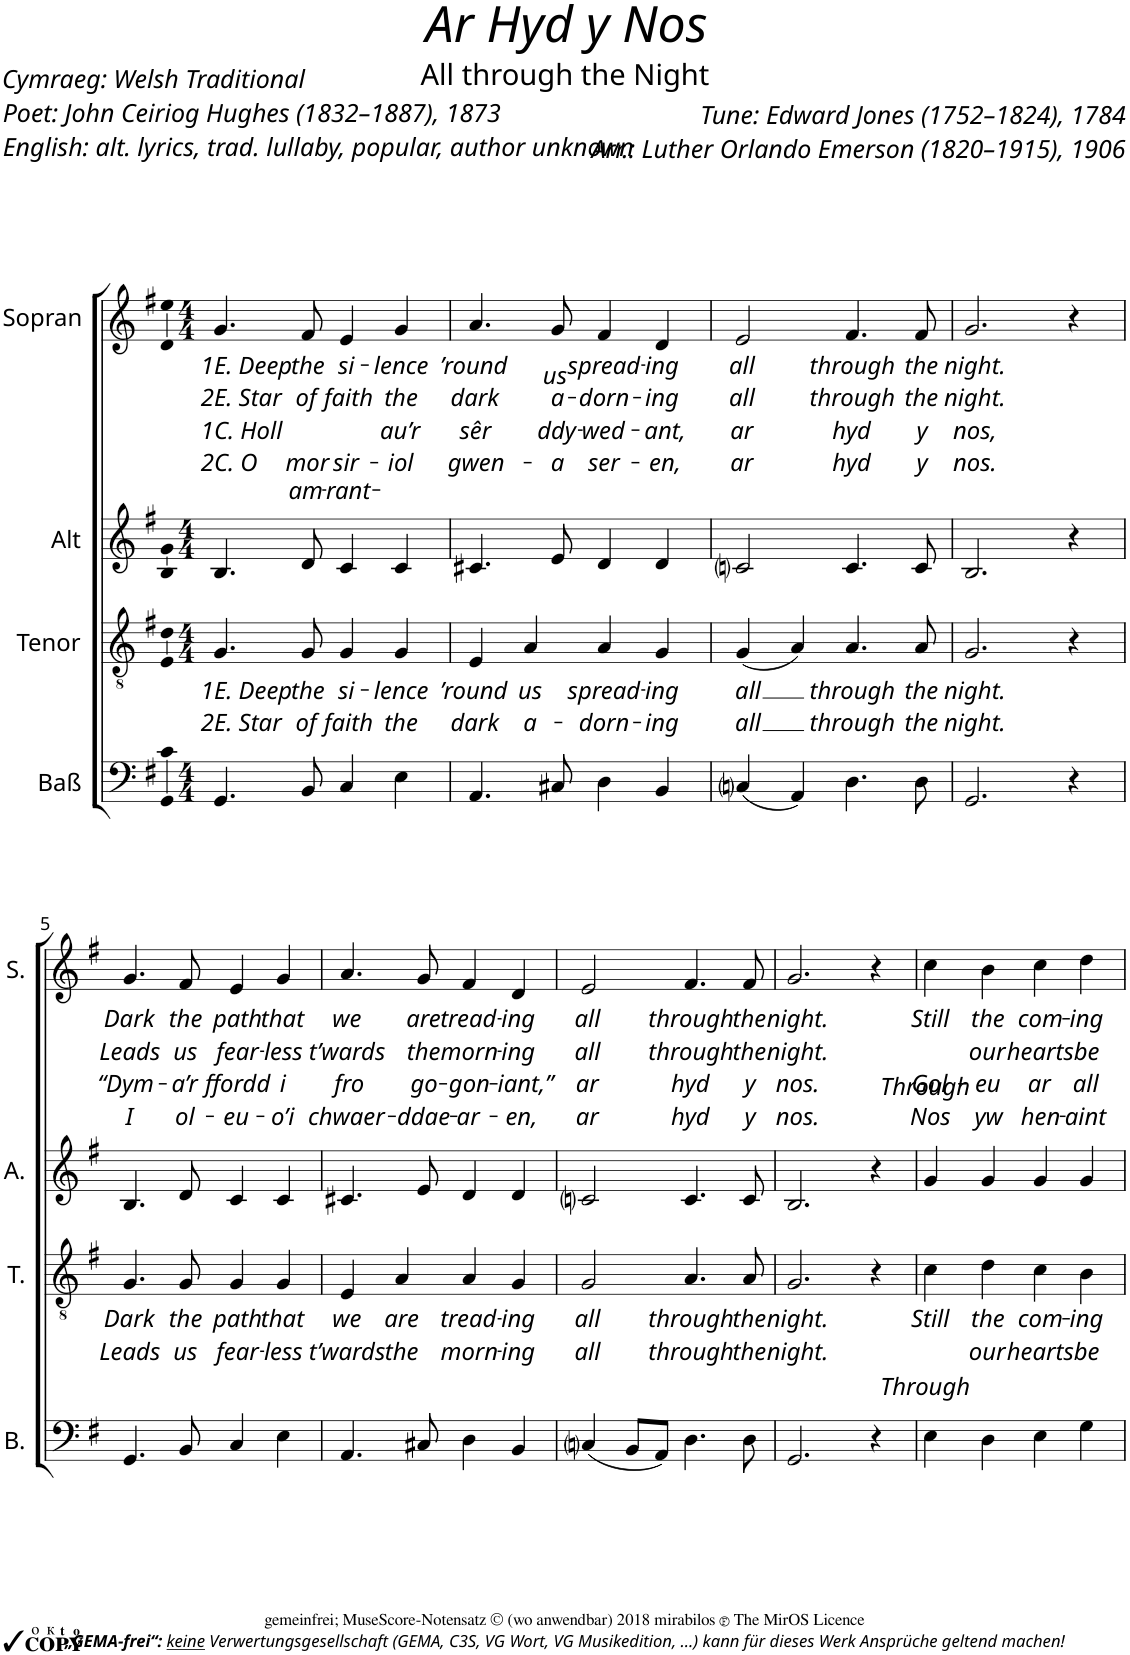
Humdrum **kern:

**kern	**kern	**text	**text	**kern	**kern	**text	**text	**text	**text
*part4	*part3	*part3	*part3	*part2	*part1	*part1	*part1	*part1	*part1
*staff4	*staff3	*staff3	*staff3	*staff2	*staff1	*staff1	*staff1	*staff1	*staff1
*I"Baß	*I"Tenor	*	*	*I"Alt	*I"Sopran	*	*	*	*
*I'B.	*I'T.	*	*	*I'A.	*I'S.	*	*	*	*
*clefF4	*clefGv2	*	*	*clefG2	*clefG2	*	*	*	*
*k[f#]	*k[f#]	*	*	*k[f#]	*k[f#]	*	*	*	*
*M4/4	*M4/4	*	*	*M4/4	*M4/4	*	*	*	*
=1	=1	=1	=1	=1	=1	=1	=1	=1	=1
!	!	!LO:LY:b	!LO:LY:b	!	!	!LO:LY:b	!LO:LY:b	!LO:LY:b	!LO:LY:b
4.GG/	4.G/	1E. Deep	2E. Star	4.B/	4.g/	1E. Deep	2E. Star	1C. Holl	2C. O
!	!	!LO:LY:b	!LO:LY:b	!	!	!LO:LY:b	!LO:LY:b	!LO:LY:b	!LO:LY:b
8BB/	8G/	the	of	8d/	8f#/	the	of	am-	mor
!	!	!LO:LY:b	!LO:LY:b	!	!	!LO:LY:b	!LO:LY:b	!LO:LY:b	!LO:LY:b
4C/	4G/	si-	faith	4c/	4e/	si-	faith	-rant-	sir-
!	!	!LO:LY:b	!LO:LY:b	!	!	!LO:LY:b	!LO:LY:b	!LO:LY:b	!LO:LY:b
4E\	4G/	-lence	the	4c/	4g/	-lence	the	-au’r	-iol
=2	=2	=2	=2	=2	=2	=2	=2	=2	=2
!	!	!LO:LY:b	!LO:LY:b	!	!	!LO:LY:b	!LO:LY:b	!LO:LY:b	!LO:LY:b
4.AA/	4E/	’round	dark	4.c#X/	4.a/	’round	dark	sêr	gwen-
!	!	!LO:LY:b	!LO:LY:b	!	!	!	!	!	!
.	4A/	us	a-	.	.	.	.	.	.
!	!	!	!	!	!	!LO:LY:b	!LO:LY:b	!LO:LY:b	!LO:LY:b
8C#X/	.	.	.	8e/	8g/	us	a-	ddy-	-a
!	!	!LO:LY:b	!LO:LY:b	!	!	!LO:LY:b	!LO:LY:b	!LO:LY:b	!LO:LY:b
4D\	4A/	spread-	-dorn-	4d/	4f#/	spread-	-dorn-	-wed-	ser-
!	!	!LO:LY:b	!LO:LY:b	!	!	!LO:LY:b	!LO:LY:b	!LO:LY:b	!LO:LY:b
4BB/	4G/	-ing	-ing	4d/	4d/	-ing	-ing	-ant,	-en,
=3	=3	=3	=3	=3	=3	=3	=3	=3	=3
!	!	!LO:LY:b	!LO:LY:b	!	!	!LO:LY:b	!LO:LY:b	!LO:LY:b	!LO:LY:b
(4Cni/	(4G/	all	all	2cni/	2e/	all	all	ar	ar
4AA/)	4A/)	.	.	.	.	.	.	.	.
!	!	!LO:LY:b	!LO:LY:b	!	!	!LO:LY:b	!LO:LY:b	!LO:LY:b	!LO:LY:b
4.D\	4.A/	through	through	4.c/	4.f#/	through	through	hyd	hyd
!	!	!LO:LY:b	!LO:LY:b	!	!	!LO:LY:b	!LO:LY:b	!LO:LY:b	!LO:LY:b
8D\	8A/	the	the	8c/	8f#/	the	the	y	y
=4	=4	=4	=4	=4	=4	=4	=4	=4	=4
!	!	!LO:LY:b	!LO:LY:b	!	!	!LO:LY:b	!LO:LY:b	!LO:LY:b	!LO:LY:b
2.GG/	2.G/	night.	night.	2.B/	2.g/	night.	night.	nos,	nos.
4r	4r	.	.	4r	4r	.	.	.	.
!!LO:LB:g=z
=5	=5	=5	=5	=5	=5	=5	=5	=5	=5
!	!	!LO:LY:b	!LO:LY:b	!	!	!LO:LY:b	!LO:LY:b	!LO:LY:b	!LO:LY:b
4.GG/	4.G/	Dark	Leads	4.B/	4.g/	Dark	Leads	“Dym-	I
!	!	!LO:LY:b	!LO:LY:b	!	!	!LO:LY:b	!LO:LY:b	!LO:LY:b	!LO:LY:b
8BB/	8G/	the	us	8d/	8f#/	the	us	-a’r	ol-
!	!	!LO:LY:b	!LO:LY:b	!	!	!LO:LY:b	!LO:LY:b	!LO:LY:b	!LO:LY:b
4C/	4G/	path	fear-	4c/	4e/	path	fear-	ffordd	-eu-
!	!	!LO:LY:b	!LO:LY:b	!	!	!LO:LY:b	!LO:LY:b	!LO:LY:b	!LO:LY:b
4E\	4G/	that	-less	4c/	4g/	that	-less	i	-o’i
=6	=6	=6	=6	=6	=6	=6	=6	=6	=6
!	!	!LO:LY:b	!LO:LY:b	!	!	!LO:LY:b	!LO:LY:b	!LO:LY:b	!LO:LY:b
4.AA/	4E/	we	t’wards	4.c#X/	4.a/	we	t’wards	fro	chwaer-
!	!	!LO:LY:b	!LO:LY:b	!	!	!	!	!	!
.	4A/	are	the	.	.	.	.	.	.
!	!	!	!	!	!	!LO:LY:b	!LO:LY:b	!LO:LY:b	!LO:LY:b
8C#X/	.	.	.	8e/	8g/	are	the	go-	-ddae-
!	!	!LO:LY:b	!LO:LY:b	!	!	!LO:LY:b	!LO:LY:b	!LO:LY:b	!LO:LY:b
4D\	4A/	tread-	morn-	4d/	4f#/	tread-	morn-	-gon-	-ar-
!	!	!LO:LY:b	!LO:LY:b	!	!	!LO:LY:b	!LO:LY:b	!LO:LY:b	!LO:LY:b
4BB/	4G/	-ing	-ing	4d/	4d/	-ing	-ing	-iant,”	-en,
=7	=7	=7	=7	=7	=7	=7	=7	=7	=7
!	!	!LO:LY:b	!LO:LY:b	!	!	!LO:LY:b	!LO:LY:b	!LO:LY:b	!LO:LY:b
(4Cni/	2G/	all	all	2cni/	2e/	all	all	ar	ar
8BB/L	.	.	.	.	.	.	.	.	.
8AA/J)	.	.	.	.	.	.	.	.	.
!	!	!LO:LY:b	!LO:LY:b	!	!	!LO:LY:b	!LO:LY:b	!LO:LY:b	!LO:LY:b
4.D\	4.A/	through	through	4.c/	4.f#/	through	through	hyd	hyd
!	!	!LO:LY:b	!LO:LY:b	!	!	!LO:LY:b	!LO:LY:b	!LO:LY:b	!LO:LY:b
8D\	8A/	the	the	8c/	8f#/	the	the	y	y
=8	=8	=8	=8	=8	=8	=8	=8	=8	=8
!	!	!LO:LY:b	!LO:LY:b	!	!	!LO:LY:b	!LO:LY:b	!LO:LY:b	!LO:LY:b
2.GG/	2.G/	night.	night.	2.B/	2.g/	night.	night.	nos.	nos.
4r	4r	.	.	4r	4r	.	.	.	.
=9	=9	=9	=9	=9	=9	=9	=9	=9	=9
!	!	!LO:LY:b	!LO:LY:b	!	!	!LO:LY:b	!LO:LY:b	!LO:LY:b	!LO:LY:b
4E\	4c\	Still	Through	4g/	4cc\	Still	Through	Gol-	Nos
!	!	!LO:LY:b	!LO:LY:b	!	!	!LO:LY:b	!LO:LY:b	!LO:LY:b	!LO:LY:b
4D\	4d\	the	our	4g/	4b\	the	our	-eu	yw
!	!	!LO:LY:b	!LO:LY:b	!	!	!LO:LY:b	!LO:LY:b	!LO:LY:b	!LO:LY:b
4E\	4c\	com-	hearts	4g/	4cc\	com-	hearts	ar	hen-
!	!	!LO:LY:b	!LO:LY:b	!	!	!LO:LY:b	!LO:LY:b	!LO:LY:b	!LO:LY:b
4G\	4B\	-ing	be	4g/	4dd\	-ing	be	all	-aint
=	=	=	=	=	=	=	=	=	=
*-	*-	*-	*-	*-	*-	*-	*-	*-	*-
